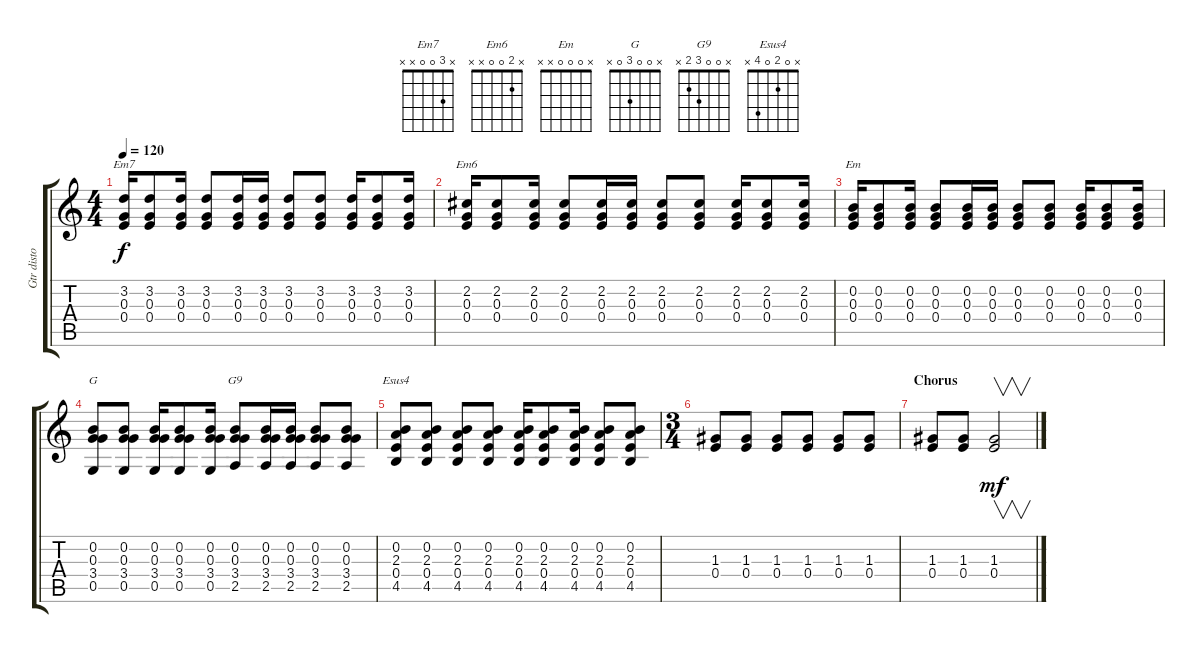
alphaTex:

\track ("Gtr disto" "Gtr disto") {instrument distortionguitar}
\staff {score tabs}
\tuning (E4 B3 G3 E3 G2 E2) {hide}
\chord ("Em7" x 3 0 0 x x)
\chord ("Em6" x 2 0 0 x x)
\chord ("Em" x 0 0 0 x x)
\chord ("G" x 0 0 3 0 x)
\chord ("G9" x 0 0 3 2 x)
\chord ("Esus4" x 0 2 0 4 x)
\ts (4 4)
\tempo 120
\clef g2
\ks c
(3.2 0.3 0.4).16{ch "Em7" dy f} (3.2 0.3 0.4).8 (3.2 0.3 0.4).16 (3.2 0.3 0.4).8 (3.2 0.3 0.4).16 (3.2 0.3 0.4).16 (3.2 0.3 0.4).8 (3.2 0.3 0.4).8 (3.2 0.3 0.4).16 (3.2 0.3 0.4).8 (3.2 0.3 0.4).16 |
(2.2 0.3 0.4).16{ch "Em6"} (2.2 0.3 0.4).8 (2.2 0.3 0.4).16 (2.2 0.3 0.4).8 (2.2 0.3 0.4).16 (2.2 0.3 0.4).16 (2.2 0.3 0.4).8 (2.2 0.3 0.4).8 (2.2 0.3 0.4).16 (2.2 0.3 0.4).8 (2.2 0.3 0.4).16 |
(0.2 0.3 0.4).16{ch "Em"} (0.2 0.3 0.4).8 (0.2 0.3 0.4).16 (0.2 0.3 0.4).8 (0.2 0.3 0.4).16 (0.2 0.3 0.4).16 (0.2 0.3 0.4).8 (0.2 0.3 0.4).8 (0.2 0.3 0.4).16 (0.2 0.3 0.4).8 (0.2 0.3 0.4).16 |
(0.2 0.3 3.4 0.5).8{ch "G"} (0.2 0.3 3.4 0.5).8 (0.2 0.3 3.4 0.5).16 (0.2 0.3 3.4 0.5).8 (0.2 0.3 3.4 0.5).16 (0.2 0.3 3.4 2.5).8{ch "G9"} (0.2 0.3 3.4 2.5).16 (0.2 0.3 3.4 2.5).16 (0.2 0.3 3.4 2.5).8 (0.2 0.3 3.4 2.5).8 |
(0.2 2.3 0.4 4.5).8{ch "Esus4"} (0.2 2.3 0.4 4.5).8 (0.2 2.3 0.4 4.5).8 (0.2 2.3 0.4 4.5).8 (0.2 2.3 0.4 4.5).16 (0.2 2.3 0.4 4.5).8 (0.2 2.3 0.4 4.5).16 (0.2 2.3 0.4 4.5).8 (0.2 2.3 0.4 4.5).8 |
\ts (3 4)
(1.3 0.4).8 (1.3 0.4).8 (1.3 0.4).8 (1.3 0.4).8 (1.3 0.4).8 (1.3 0.4).8 |
\section ("" "Chorus")
(1.3 0.4).8 (1.3 0.4).8 (1.3 0.4).2{v dy mf}
